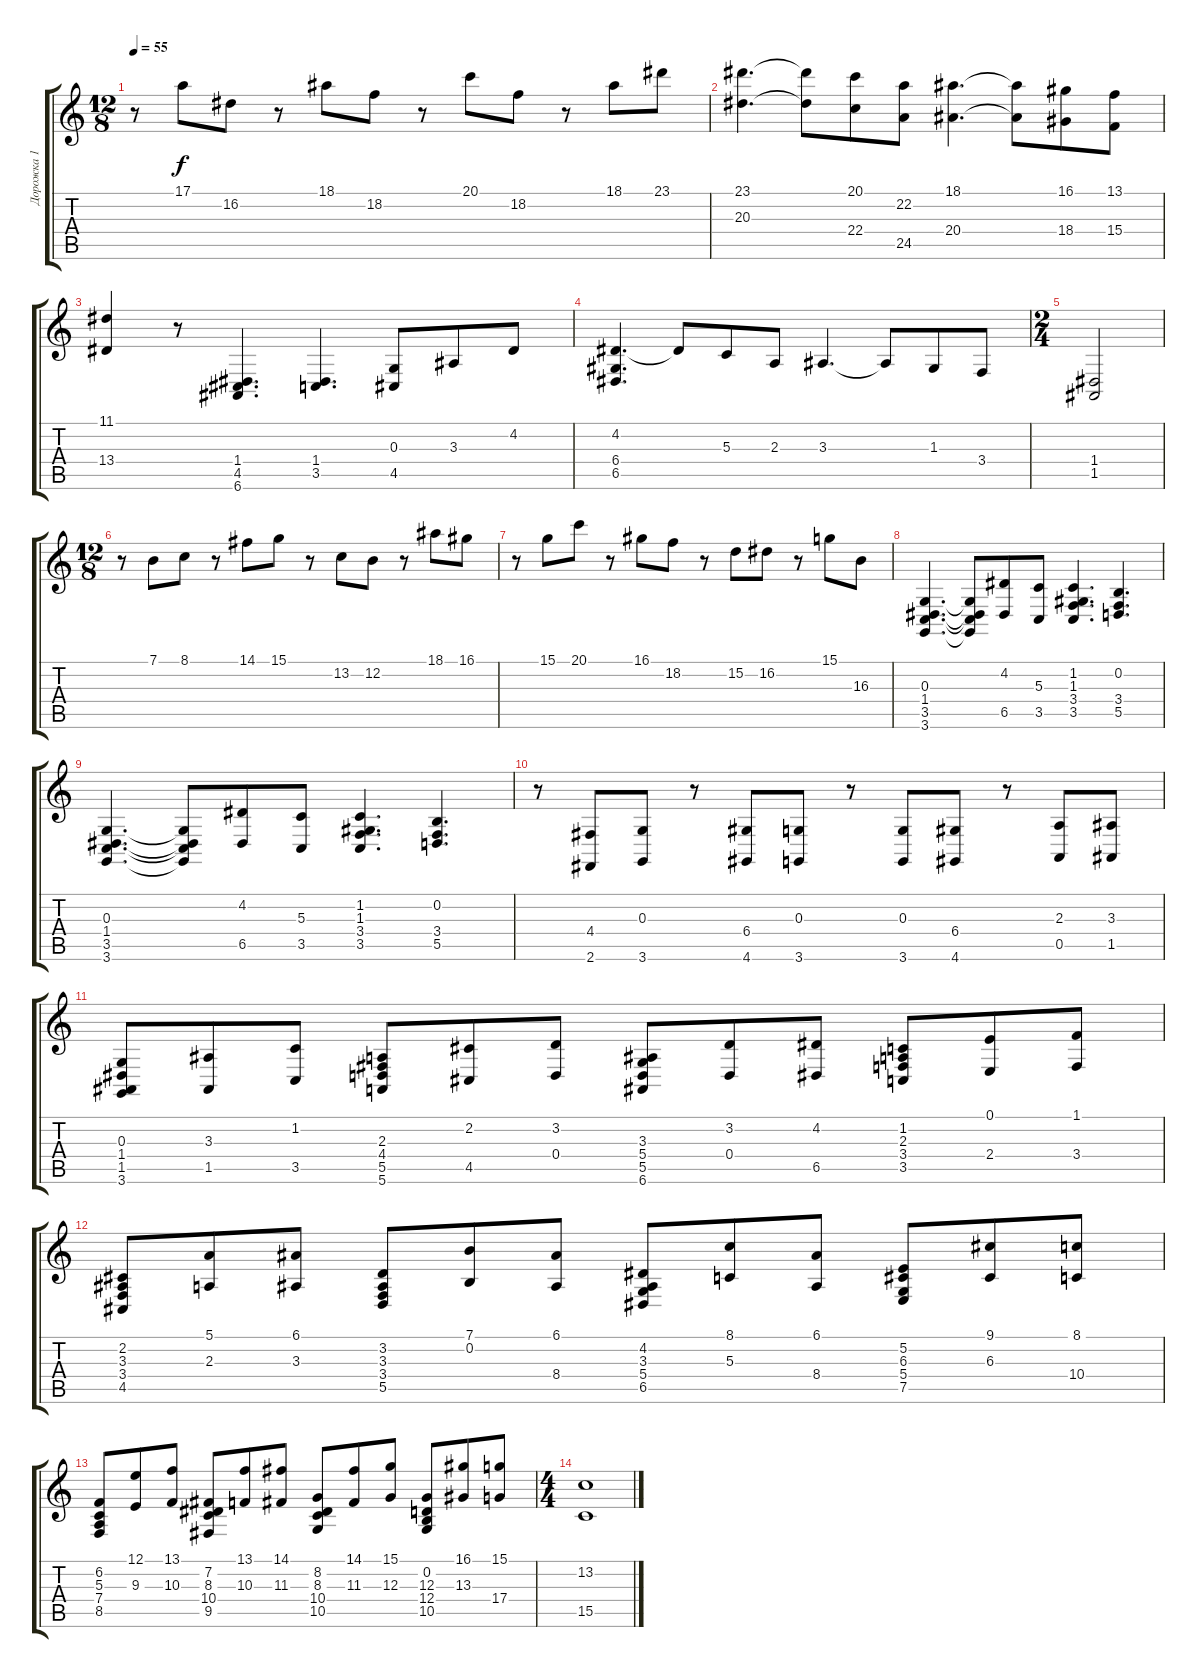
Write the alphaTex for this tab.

\track ("Дорожка 1" "Дорожка 1") {instrument acousticgrandpiano}
\staff {score tabs}
\tuning (E4 B3 G3 D3 A2 E2) {hide}
\ts (12 8)
\tempo 55
\clef g2
\ks c
r.8{dy f} 17.1.8 16.2.8 r.8 18.1.8 18.2.8 r.8 20.1.8 18.2.8 r.8 18.1.8 23.1.8 |
(23.1 20.3).4{d} (23.1{t} 20.3{t}).8 (20.1 22.4).8 (22.2 24.5).8 (18.1 20.4).4{d} (18.1{t} 20.4{t}).8 (16.1 18.4).8 (13.1 15.4).8 |
(11.1 13.4).4 r.8 (1.4 4.5 6.6).4{d} (1.4 3.5).4{d} (0.3 4.5).8 3.3.8 4.2.8 |
(4.2 6.4 6.5).4{d} 4.2{t}.8 5.3.8 2.3.8 3.3.4{d} 3.3{t}.8 1.3.8 3.4.8 |
\ts (2 4)
(1.4 1.5).2 |
\ts (12 8)
r.8 7.1.8 8.1.8 r.8 14.1.8 15.1.8 r.8 13.2.8 12.2.8 r.8 18.1.8 16.1.8 |
r.8 15.1.8 20.1.8 r.8 16.1.8 18.2.8 r.8 15.2.8 16.2.8 r.8 15.1.8 16.3.8 |
(0.3 1.4 3.5 3.6).4{d} (0.3{t} 1.4{t} 3.5{t} 3.6{t}).8 (4.2 6.5).8 (5.3 3.5).8 (1.2 1.3 3.4 3.5).4{d} (0.2 3.4 5.5).4{d} |
(0.3 1.4 3.5 3.6).4{d} (0.3{t} 1.4{t} 3.5{t} 3.6{t}).8 (4.2 6.5).8 (5.3 3.5).8 (1.2 1.3 3.4 3.5).4{d} (0.2 3.4 5.5).4{d} |
r.8 (4.4 2.6).8 (0.3 3.6).8 r.8 (6.4 4.6).8 (0.3 3.6).8 r.8 (0.3 3.6).8 (6.4 4.6).8 r.8 (2.3 0.5).8 (3.3 1.5).8 |
(0.3 1.4 1.5 3.6).8 (3.3 1.5).8 (1.2 3.5).8 (2.3 4.4 5.5 5.6).8 (2.2 4.5).8 (3.2 0.4).8 (3.3 5.4 5.5 6.6).8 (3.2 0.4).8 (4.2 6.5).8 (1.2 2.3 3.4 3.5).8 (0.1 2.4).8 (1.1 3.4).8 |
(2.2 3.3 3.4 4.5).8 (5.1 2.3).8 (6.1 3.3).8 (3.2 3.3 3.4 5.5).8 (7.1 0.2).8 (6.1 8.4).8 (4.2 3.3 5.4 6.5).8 (8.1 5.3).8 (6.1 8.4).8 (5.2 6.3 5.4 7.5).8 (9.1 6.3).8 (8.1 10.4).8 |
(6.2 5.3 7.4 8.5).8 (12.1 9.3).8 (13.1 10.3).8 (7.2 8.3 10.4 9.5).8 (13.1 10.3).8 (14.1 11.3).8 (8.2 8.3 10.4 10.5).8 (14.1 11.3).8 (15.1 12.3).8 (0.2 12.3 12.4 10.5).8 (16.1 13.3).8 (15.1 17.4).8 |
\ts (4 4)
(13.2 15.5).1
